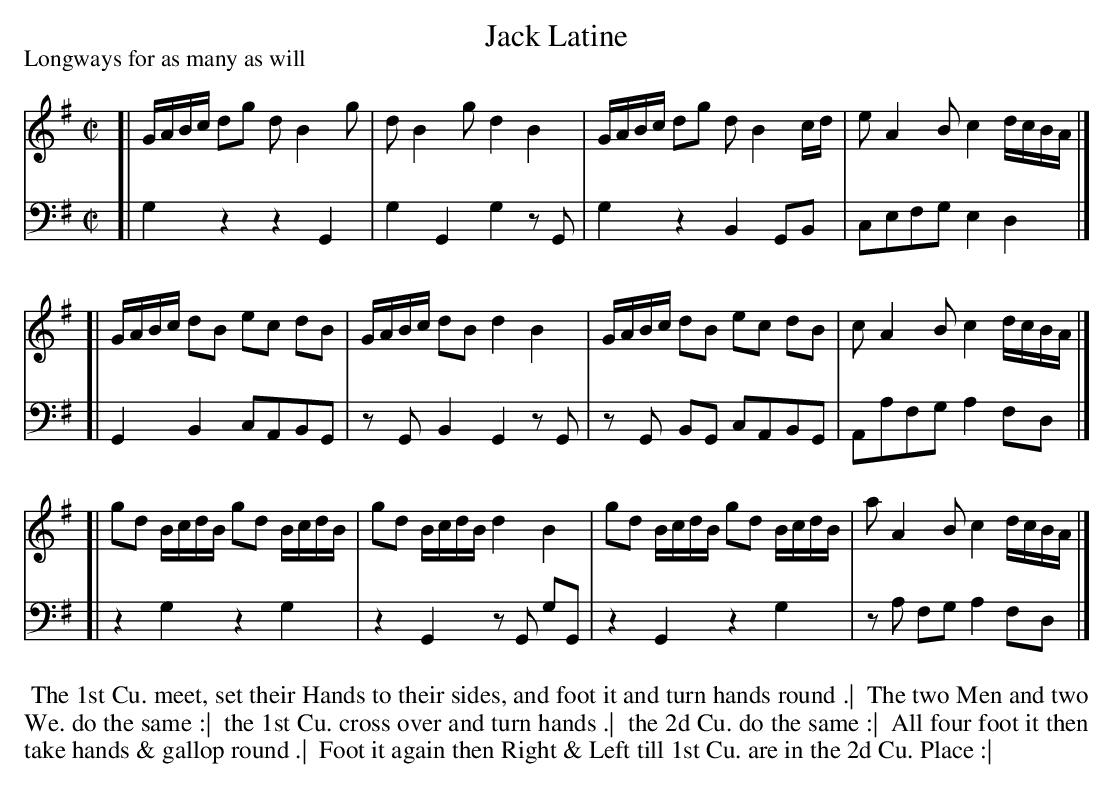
X:1
T: Jack Latine
P: Longways for as many as will
M: C|
L: 1/16
K: G
V: 1
[| GABc d2g2 d2B4g2 | d2B4g2 d4B4 | GABc d2g2 d2B4cd | e2A4B2 c4 dcBA |]
[| GABc d2B2 e2c2 d2B2 | GABc d2B2 d4 B4 | GABc d2B2 e2c2 d2B2 | c2A4B2 c4 dcBA |]
[| g2d2 BcdB g2d2 BcdB | g2d2 BcdB d4 B4 | g2d2 BcdB g2d2 BcdB | a2A4B2 c4 dcBA |]
V: 2 clef=bass middle=d
[| g4 z4 z4 G4 | g4 G4 g4 z2G2 | g4 z4 B4 G2B2 | c2e2f2g2 e4 d4 |]
[| G4 B4 c2A2B2G2 | z2G2 B4 G4 z2G2 | z2G2 B2G2 c2A2B2G2 | A2a2f2g2 a4 f2d2 |]
[| z4 g4 z4 g4 | z4 G4 z2G2 g2G2 | z4 G4 z4 g4 | z2a2 f2g2 a4 f2d2 |]
